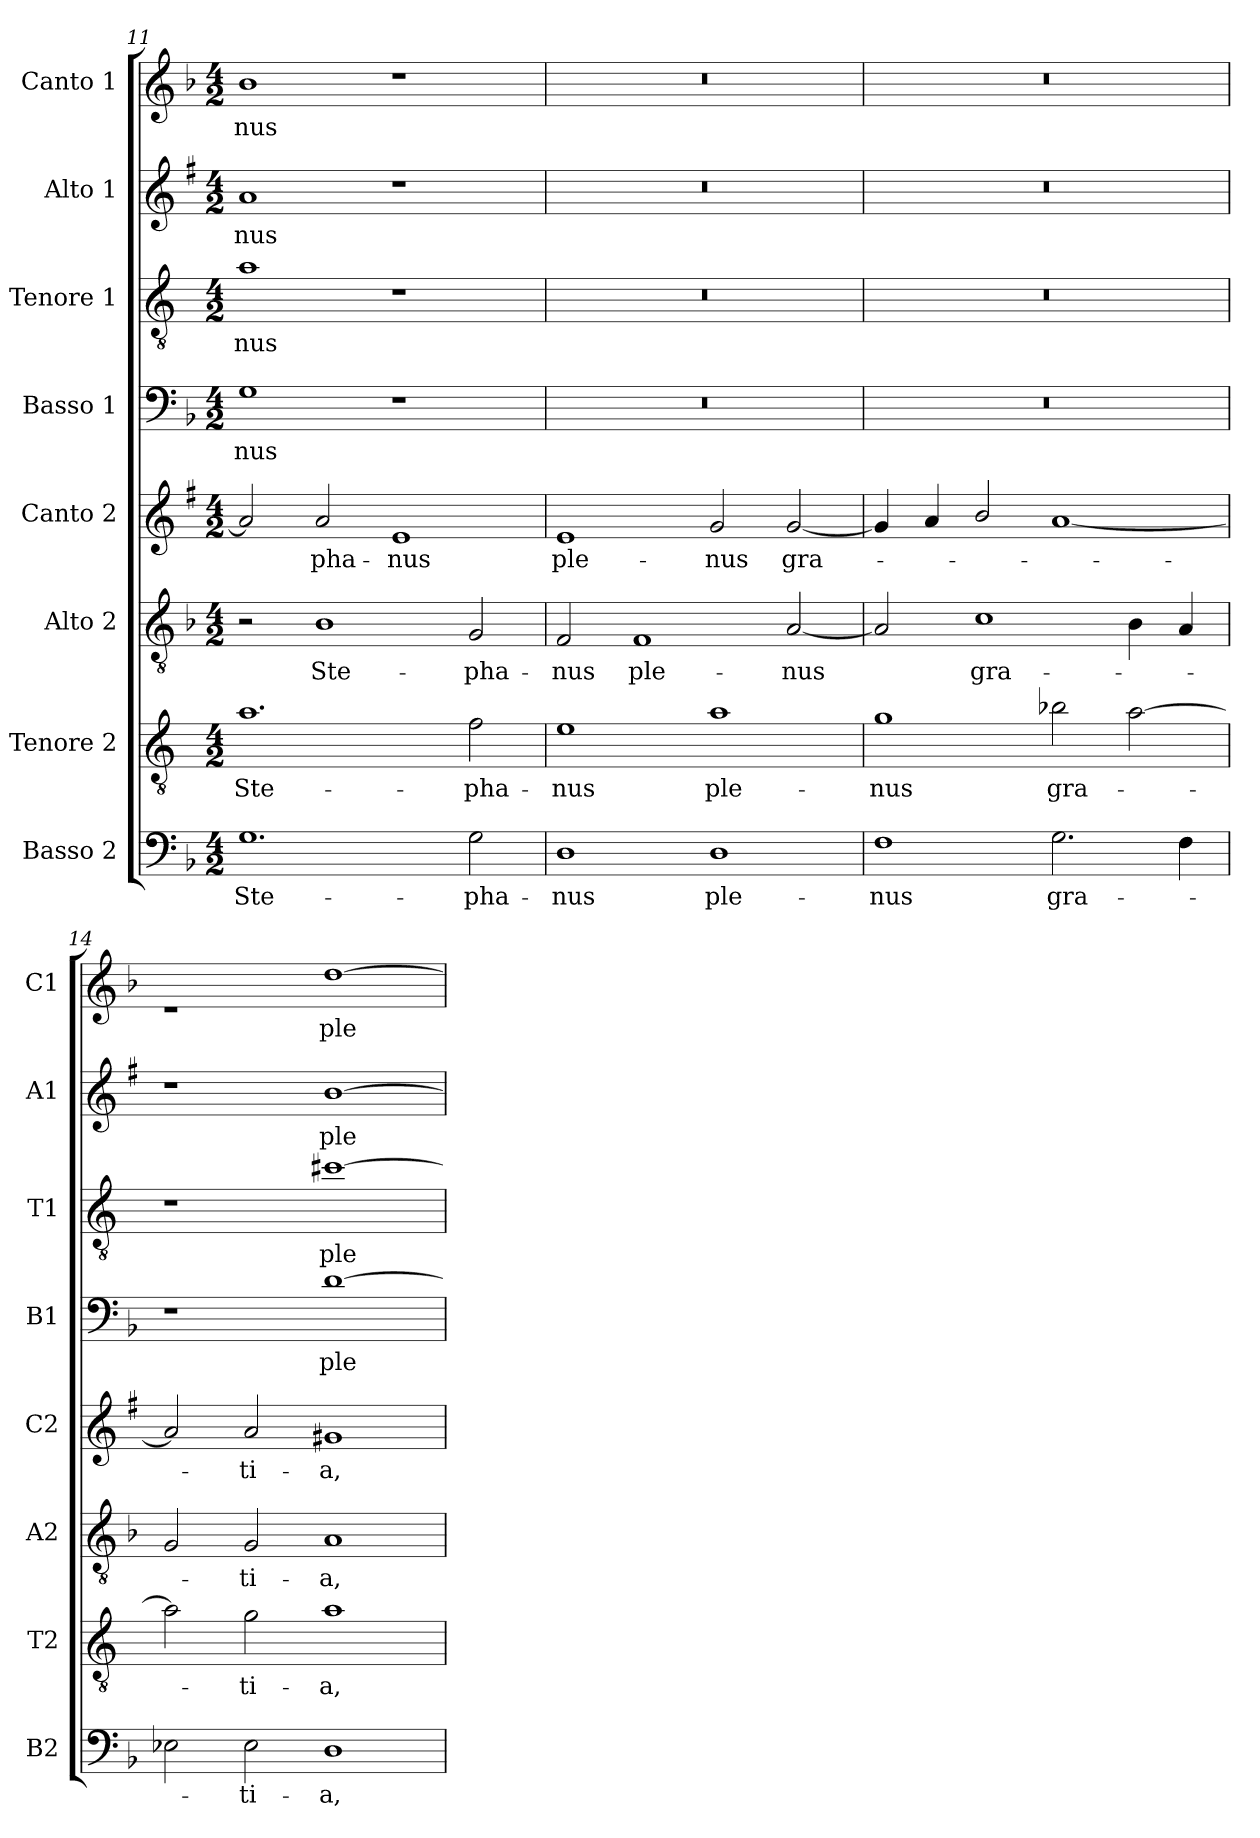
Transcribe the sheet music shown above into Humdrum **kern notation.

**kern	**text	**kern	**text	**kern	**text	**kern	**text	**kern	**text	**kern	**text	**kern	**text	**kern	**text
*part8	*part8	*part7	*part7	*part6	*part6	*part5	*part5	*part4	*part4	*part3	*part3	*part2	*part2	*part1	*part1
*staff8	*staff8	*staff7	*staff7	*staff6	*staff6	*staff5	*staff5	*staff4	*staff4	*staff3	*staff3	*staff2	*staff2	*staff1	*staff1
*I"Basso 2	*	*I"Tenore 2	*	*I"Alto 2	*	*I"Canto 2	*	*I"Basso 1	*	*I"Tenore 1	*	*I"Alto 1	*	*I"Canto 1	*
*I'B2	*	*I'T2	*	*I'A2	*	*I'C2	*	*I'B1	*	*I'T1	*	*I'A1	*	*I'C1	*
*clefF4	*	*clefGv2	*	*clefGv2	*	*clefG2	*	*clefF4	*	*clefGv2	*	*clefG2	*	*clefG2	*
*	*	*ITrd4c7	*	*	*	*ITrd1c2	*	*	*	*ITrd4c7	*	*ITrd1c2	*	*	*
*k[b-]	*	*k[b-]	*	*k[b-]	*	*k[b-]	*	*k[b-]	*	*k[b-]	*	*k[b-]	*	*k[b-]	*
*F:	*	*F:	*	*F:	*	*F:	*	*F:	*	*F:	*	*F:	*	*F:	*
*M4/2	*	*M4/2	*	*M4/2	*	*M4/2	*	*M4/2	*	*M4/2	*	*M4/2	*	*M4/2	*
=11	=11	=11	=11	=11	=11	=11	=11	=11	=11	=11	=11	=11	=11	=11	=11
!	!LO:LY:b	!	!LO:LY:b	!	!	!	!	!	!LO:LY:b	!	!LO:LY:b	!	!LO:LY:b	!	!LO:LY:b
1.G	Ste-	1.d	Ste-	2r	.	2g/]	.	1G	-nus	1d	-nus	1g	-nus	1b-	-nus
!	!	!	!	!	!LO:LY:b	!	!LO:LY:b	!	!	!	!	!	!	!	!
.	.	.	.	1B-	Ste-	2g/	-pha-	.	.	.	.	.	.	.	.
!	!	!	!	!	!	!	!LO:LY:b	!	!	!	!	!	!	!	!
.	.	.	.	.	.	1d	-nus	1r	.	1r	.	1r	.	1r	.
!	!LO:LY:b	!	!LO:LY:b	!	!LO:LY:b	!	!	!	!	!	!	!	!	!	!
2G\	-pha-	2B-\	-pha-	2G/	-pha-	.	.	.	.	.	.	.	.	.	.
=12	=12	=12	=12	=12	=12	=12	=12	=12	=12	=12	=12	=12	=12	=12	=12
!	!LO:LY:b	!	!LO:LY:b	!	!LO:LY:b	!	!LO:LY:b	!	!	!	!	!	!	!	!
1D	-nus	1A	-nus	2F/	-nus	1d	ple-	0r	.	0r	.	0r	.	0r	.
!	!	!	!	!	!LO:LY:b	!	!	!	!	!	!	!	!	!	!
.	.	.	.	1F	ple-	.	.	.	.	.	.	.	.	.	.
!	!LO:LY:b	!	!LO:LY:b	!	!	!	!LO:LY:b	!	!	!	!	!	!	!	!
1D	ple-	1d	ple-	.	.	2f/	-nus	.	.	.	.	.	.	.	.
!	!	!	!	!	!LO:LY:b	!	!LO:LY:b	!	!	!	!	!	!	!	!
.	.	.	.	[2A/	-nus	[2f/	gra-	.	.	.	.	.	.	.	.
=13	=13	=13	=13	=13	=13	=13	=13	=13	=13	=13	=13	=13	=13	=13	=13
!	!LO:LY:b	!	!LO:LY:b	!	!	!	!	!	!	!	!	!	!	!	!
1F	-nus	1c	-nus	2A/]	.	4f/]	.	0r	.	0r	.	0r	.	0r	.
.	.	.	.	.	.	4g/	.	.	.	.	.	.	.	.	.
!	!	!	!	!	!LO:LY:b	!	!	!	!	!	!	!	!	!	!
.	.	.	.	1c	gra-	2a/	.	.	.	.	.	.	.	.	.
!	!LO:LY:b	!	!LO:LY:b	!	!	!	!	!	!	!	!	!	!	!	!
2.G\	gra-	2e-X\	gra-	.	.	[1g	.	.	.	.	.	.	.	.	.
.	.	[2d\	.	4B-\	.	.	.	.	.	.	.	.	.	.	.
4F\	.	.	.	4A/	.	.	.	.	.	.	.	.	.	.	.
=14	=14	=14	=14	=14	=14	=14	=14	=14	=14	=14	=14	=14	=14	=14	=14
2E-X\	.	2d\]	.	2G/	.	2g/]	.	1r	.	1r	.	1r	.	1rf	.
!	!LO:LY:b	!	!LO:LY:b	!	!LO:LY:b	!	!LO:LY:b	!	!	!	!	!	!	!	!
2E-\	-ti-	2c\	-ti-	2G/	-ti-	2g/	-ti-	.	.	.	.	.	.	.	.
!	!LO:LY:b	!	!LO:LY:b	!	!LO:LY:b	!	!LO:LY:b	!	!LO:LY:b	!	!LO:LY:b	!	!LO:LY:b	!	!LO:LY:b
1D	-a,	1d	-a,	1A	-a,	1f#X	-a,	[1d	ple-	[1f#X	ple-	[1a	ple-	[1dd	ple-
=	=	=	=	=	=	=	=	=	=	=	=	=	=	=	=
*-	*-	*-	*-	*-	*-	*-	*-	*-	*-	*-	*-	*-	*-	*-	*-
